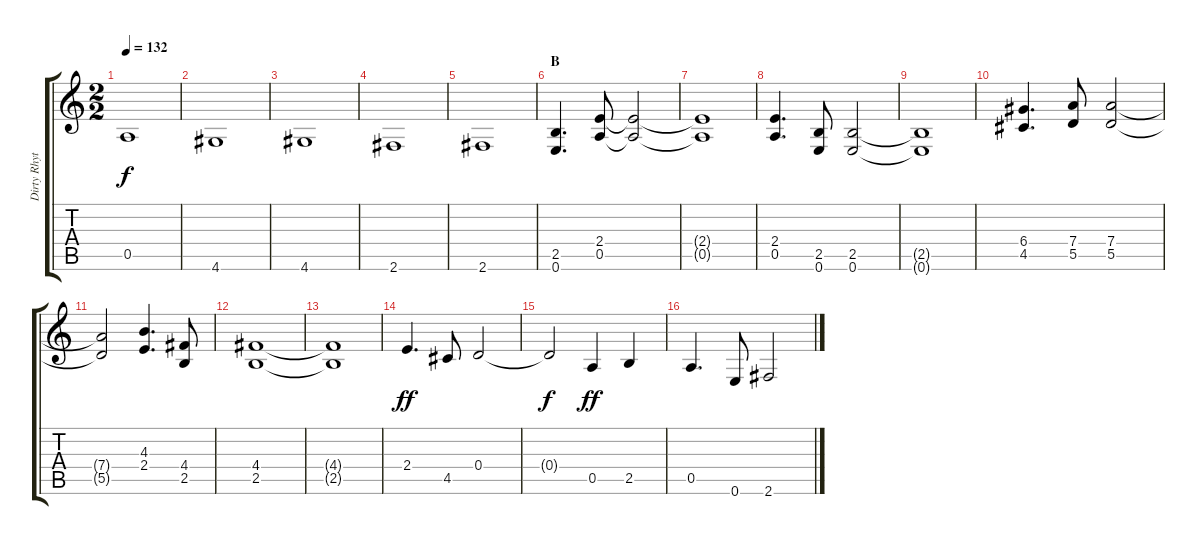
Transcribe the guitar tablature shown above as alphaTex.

\track ("Dirty Rhythm Guitar 2" "Dirty Rhyt") {instrument distortionguitar}
\staff {score tabs}
\tuning (E4 B3 G3 D3 A2 E2) {hide}
\ts (2 2)
\tempo 132
\clef g2
\ks c
0.5.1{dy f} |
4.6.1 |
4.6.1 |
2.6.1 |
2.6.1 |
\section ("" "B")
(2.5 0.6).4{d} (2.4 0.5).8 (2.4{t} 0.5{t}).2 |
(2.4{t} 0.5{t}).1 |
(2.4 0.5).4{d} (2.5 0.6).8 (2.5 0.6).2 |
(2.5{t} 0.6{t}).1 |
(6.4 4.5).4{d} (7.4 5.5).8 (7.4 5.5).2 |
(7.4{t} 5.5{t}).2 (4.3 2.4).4{d} (4.4 2.5).8 |
(4.4 2.5).1 |
(4.4{t} 2.5{t}).1 |
2.4.4{d dy ff} 4.5.8 0.4.2 |
0.4{t}.2{dy f} 0.5.4{dy ff} 2.5.4 |
0.5.4{d} 0.6.8 2.6.2
